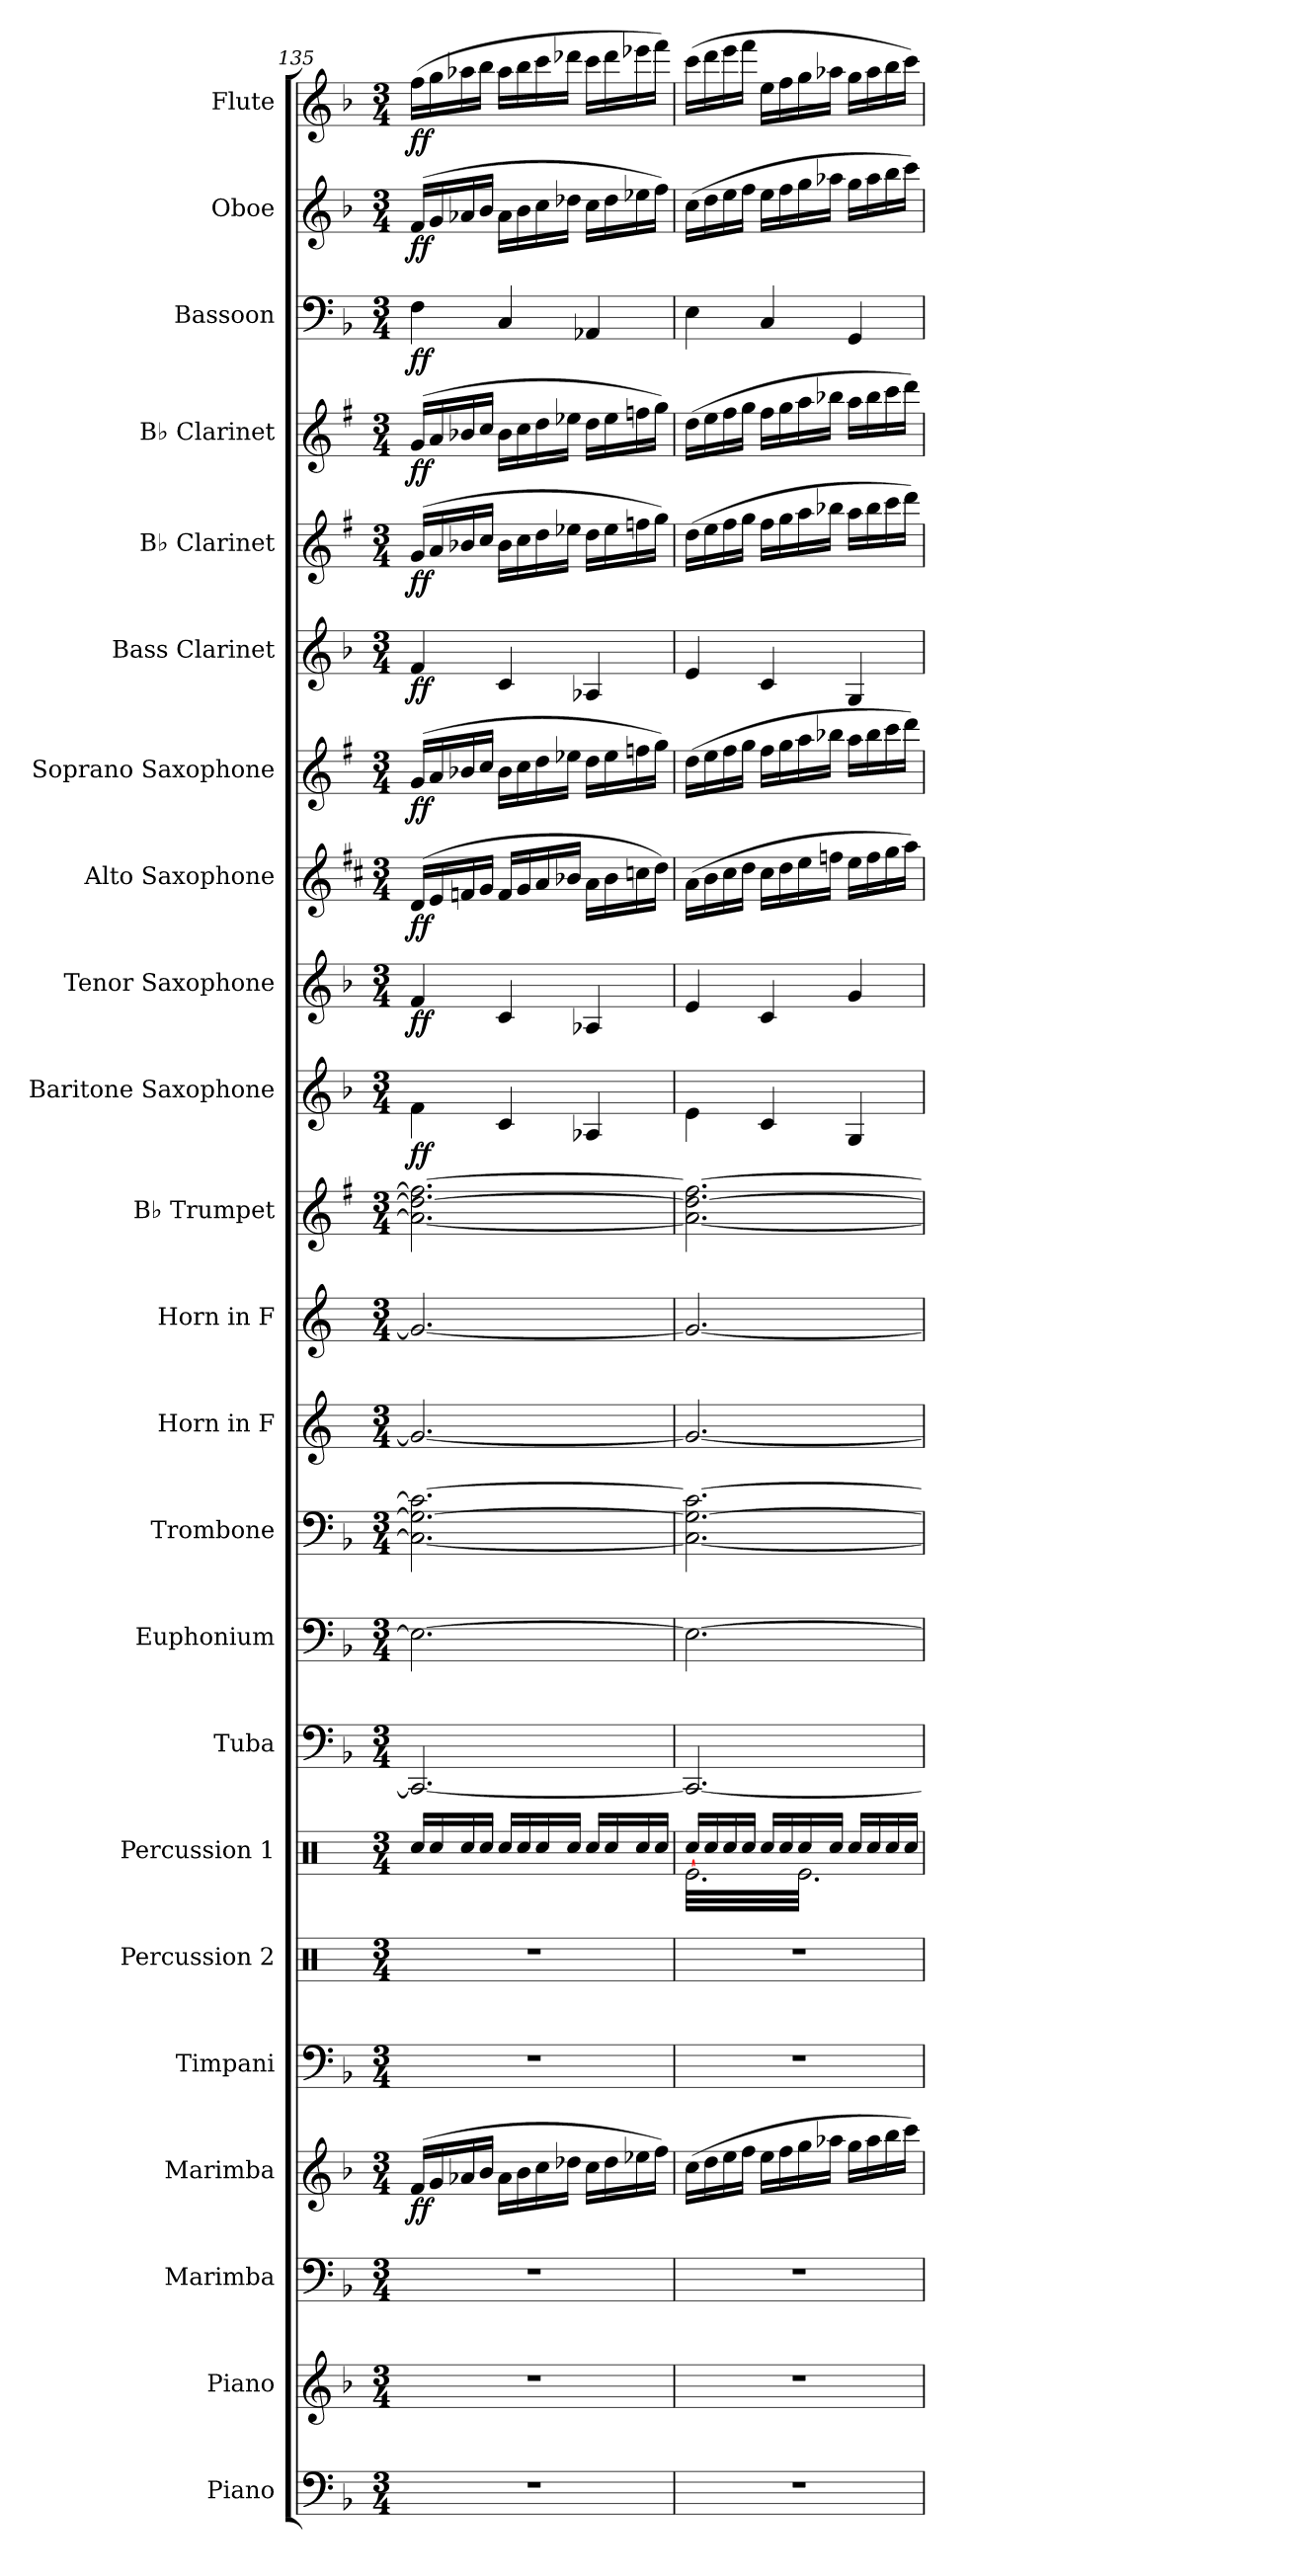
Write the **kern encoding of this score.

**kern	**kern	**kern	**kern	**dynam	**kern	**kern	**kern	**kern	**kern	**kern	**kern	**kern	**kern	**kern	**dynam	**kern	**dynam	**kern	**dynam	**kern	**dynam	**kern	**dynam	**kern	**dynam	**kern	**dynam	**kern	**dynam	**kern	**dynam	**kern	**dynam
*part23	*part22	*part21	*part20	*part20	*part19	*part18	*part17	*part16	*part15	*part14	*part13	*part12	*part11	*part10	*part10	*part9	*part9	*part8	*part8	*part7	*part7	*part6	*part6	*part5	*part5	*part4	*part4	*part3	*part3	*part2	*part2	*part1	*part1
*staff23	*staff22	*staff21	*staff20	*staff20	*staff19	*staff18	*staff17	*staff16	*staff15	*staff14	*staff13	*staff12	*staff11	*staff10	*staff10	*staff9	*staff9	*staff8	*staff8	*staff7	*staff7	*staff6	*staff6	*staff5	*staff5	*staff4	*staff4	*staff3	*staff3	*staff2	*staff2	*staff1	*staff1
*I"Piano	*I"Piano	*I"Marimba	*I"Marimba	*	*I"Timpani	*I"Percussion 2	*I"Percussion 1	*I"Tuba	*I"Euphonium	*I"Trombone	*I"Horn in F	*I"Horn in F	*I"B♭ Trumpet	*I"Baritone Saxophone	*	*I"Tenor Saxophone	*	*I"Alto Saxophone	*	*I"Soprano Saxophone	*	*I"Bass Clarinet	*	*I"B♭ Clarinet	*	*I"B♭ Clarinet	*	*I"Bassoon	*	*I"Oboe	*	*I"Flute	*
*I'Pno.	*I'Pno.	*I'Mrm.	*I'Mrm.	*	*I'Timp.	*I'Pr. 2	*I'Pr. 1	*I'Tu.	*I'Eu.	*I'Trb.	*	*	*I'B♭ Tpt.	*I'Bar. Sax.	*	*I'T. Sax.	*	*I'A. Sax.	*	*I'S. Sax.	*	*I'B. Cl.	*	*I'B♭ Cl.	*	*I'B♭ Cl.	*	*I'Bsn.	*	*I'Ob.	*	*I'Fl.	*
*clefF4	*clefG2	*clefF4	*clefG2	*	*clefF4	*clefX	*clefX	*clefF4	*clefF4	*clefF4	*clefG2	*clefG2	*clefG2	*clefG2	*	*clefG2	*	*clefG2	*	*clefG2	*	*clefG2	*	*clefG2	*	*clefG2	*	*clefF4	*	*clefG2	*	*clefG2	*
*	*	*	*	*	*	*	*	*	*	*	*ITrd4c7	*ITrd4c7	*ITrd1c2	*ITrd12c21	*	*ITrd8c14	*	*ITrd5c9	*	*ITrd1c2	*	*ITrd8c14	*	*ITrd1c2	*	*ITrd1c2	*	*	*	*	*	*	*
*k[b-]	*k[b-]	*k[b-]	*k[b-]	*	*k[b-]	*k[]	*k[]	*k[b-]	*k[b-]	*k[b-]	*k[b-]	*k[b-]	*k[b-]	*k[b-]	*	*k[b-]	*	*k[b-]	*	*k[b-]	*	*k[b-]	*	*k[b-]	*	*k[b-]	*	*k[b-]	*	*k[b-]	*	*k[b-]	*
*M3/4	*M3/4	*M3/4	*M3/4	*	*M3/4	*M3/4	*M3/4	*M3/4	*M3/4	*M3/4	*M3/4	*M3/4	*M3/4	*M3/4	*	*M3/4	*	*M3/4	*	*M3/4	*	*M3/4	*	*M3/4	*	*M3/4	*	*M3/4	*	*M3/4	*	*M3/4	*
=135	=135	=135	=135	=135	=135	=135	=135	=135	=135	=135	=135	=135	=135	=135	=135	=135	=135	=135	=135	=135	=135	=135	=135	=135	=135	=135	=135	=135	=135	=135	=135	=135	=135
!	!	!	!	!LO:DY:b	!	!	!	!	!	!	!	!	!	!	!LO:DY:b	!	!LO:DY:b	!	!LO:DY:b	!	!LO:DY:b	!	!LO:DY:b	!	!LO:DY:b	!	!LO:DY:b	!	!LO:DY:b	!	!LO:DY:b	!	!LO:DY:b
2.r	2.r	2.r	(16f/LL	ff	2.r	2.r	16Rcc/LL	2.CC/_	2.E\_	2.C\_ 2.G\_ 2.c\_	2.c/_	2.c/_	2.g\_ 2.cc\_ 2.ee\_	4F\	ff	4F/	ff	(16F/LL	ff	(16f/LL	ff	4F/	ff	(16f/LL	ff	(16f/LL	ff	4F\	ff	(16f/LL	ff	(16ff\LL	ff
.	.	.	16g/	.	.	.	16Rcc/	.	.	.	.	.	.	.	.	.	.	16G/	.	16g/	.	.	.	16g/	.	16g/	.	.	.	16g/	.	16gg\	.
.	.	.	16a-X/	.	.	.	16Rcc/	.	.	.	.	.	.	.	.	.	.	16A-X/	.	16a-X/	.	.	.	16a-X/	.	16a-X/	.	.	.	16a-X/	.	16aa-X\	.
.	.	.	16b-/JJ	.	.	.	16Rcc/JJ	.	.	.	.	.	.	.	.	.	.	16B-/JJ	.	16b-/JJ	.	.	.	16b-/JJ	.	16b-/JJ	.	.	.	16b-/JJ	.	16bb-\JJ	.
.	.	.	16a-\LL	.	.	.	16Rcc/LL	.	.	.	.	.	.	4C/	.	4C/	.	16A-/LL	.	16a-\LL	.	4C/	.	16a-\LL	.	16a-\LL	.	4C/	.	16a-\LL	.	16aa-\LL	.
.	.	.	16b-\	.	.	.	16Rcc/	.	.	.	.	.	.	.	.	.	.	16B-/	.	16b-\	.	.	.	16b-\	.	16b-\	.	.	.	16b-\	.	16bb-\	.
.	.	.	16cc\	.	.	.	16Rcc/	.	.	.	.	.	.	.	.	.	.	16c/	.	16cc\	.	.	.	16cc\	.	16cc\	.	.	.	16cc\	.	16ccc\	.
.	.	.	16dd-X\JJ	.	.	.	16Rcc/JJ	.	.	.	.	.	.	.	.	.	.	16d-X/JJ	.	16dd-X\JJ	.	.	.	16dd-X\JJ	.	16dd-X\JJ	.	.	.	16dd-X\JJ	.	16ddd-X\JJ	.
.	.	.	16cc\LL	.	.	.	16Rcc/LL	.	.	.	.	.	.	4AA-X/	.	4AA-X/	.	16c\LL	.	16cc\LL	.	4AA-X/	.	16cc\LL	.	16cc\LL	.	4AA-X/	.	16cc\LL	.	16ccc\LL	.
.	.	.	16dd-\	.	.	.	16Rcc/	.	.	.	.	.	.	.	.	.	.	16d-\	.	16dd-\	.	.	.	16dd-\	.	16dd-\	.	.	.	16dd-\	.	16ddd-\	.
.	.	.	16ee-X\	.	.	.	16Rcc/	.	.	.	.	.	.	.	.	.	.	16e-X\	.	16ee-X\	.	.	.	16ee-X\	.	16ee-X\	.	.	.	16ee-X\	.	16eee-X\	.
.	.	.	16ff\JJ)	.	.	.	16Rcc/JJ	.	.	.	.	.	.	.	.	.	.	16f\JJ)	.	16ff\JJ)	.	.	.	16ff\JJ)	.	16ff\JJ)	.	.	.	16ff\JJ)	.	16fff\JJ)	.
=136	=136	=136	=136	=136	=136	=136	=136	=136	=136	=136	=136	=136	=136	=136	=136	=136	=136	=136	=136	=136	=136	=136	=136	=136	=136	=136	=136	=136	=136	=136	=136	=136	=136
*	*	*	*	*	*	*	*^	*	*	*	*	*	*	*	*	*	*	*	*	*	*	*	*	*	*	*	*	*	*	*	*	*	*
*	*	*	*	*	*	*	*tremolo	*	*	*	*	*	*	*	*	*	*	*	*	*	*	*	*	*	*	*	*	*	*	*	*	*	*	*
2.r	2.r	2.r	(16cc\LL	.	2.r	2.r	[32Re\LLL	16Rcc/LL	2.CC/_	2.E\_	2.C\_ 2.G\_ 2.c\_	2.c/_	2.c/_	2.g\_ 2.cc\_ 2.ee\_	4E\	.	4E/	.	(16c\LL	.	(16cc\LL	.	4E/	.	(16cc\LL	.	(16cc\LL	.	4E\	.	(16cc\LL	.	(16ccc\LL	.
.	.	.	.	.	.	.	32Re\	.	.	.	.	.	.	.	.	.	.	.	.	.	.	.	.	.	.	.	.	.	.	.	.	.	.	.
.	.	.	16dd\	.	.	.	32Re\	16Rcc/	.	.	.	.	.	.	.	.	.	.	16d\	.	16dd\	.	.	.	16dd\	.	16dd\	.	.	.	16dd\	.	16ddd\	.
.	.	.	.	.	.	.	32Re\	.	.	.	.	.	.	.	.	.	.	.	.	.	.	.	.	.	.	.	.	.	.	.	.	.	.	.
.	.	.	16ee\	.	.	.	32Re\	16Rcc/	.	.	.	.	.	.	.	.	.	.	16e\	.	16ee\	.	.	.	16ee\	.	16ee\	.	.	.	16ee\	.	16eee\	.
.	.	.	.	.	.	.	32Re\	.	.	.	.	.	.	.	.	.	.	.	.	.	.	.	.	.	.	.	.	.	.	.	.	.	.	.
.	.	.	16ff\JJ	.	.	.	32Re\	16Rcc/JJ	.	.	.	.	.	.	.	.	.	.	16f\JJ	.	16ff\JJ	.	.	.	16ff\JJ	.	16ff\JJ	.	.	.	16ff\JJ	.	16fff\JJ	.
.	.	.	.	.	.	.	32Re\	.	.	.	.	.	.	.	.	.	.	.	.	.	.	.	.	.	.	.	.	.	.	.	.	.	.	.
.	.	.	16ee\LL	.	.	.	32Re\	16Rcc/LL	.	.	.	.	.	.	4C/	.	4C/	.	16e\LL	.	16ee\LL	.	4C/	.	16ee\LL	.	16ee\LL	.	4C/	.	16ee\LL	.	16ee\LL	.
.	.	.	.	.	.	.	32Re\	.	.	.	.	.	.	.	.	.	.	.	.	.	.	.	.	.	.	.	.	.	.	.	.	.	.	.
.	.	.	16ff\	.	.	.	32Re\	16Rcc/	.	.	.	.	.	.	.	.	.	.	16f\	.	16ff\	.	.	.	16ff\	.	16ff\	.	.	.	16ff\	.	16ff\	.
.	.	.	.	.	.	.	32Re\	.	.	.	.	.	.	.	.	.	.	.	.	.	.	.	.	.	.	.	.	.	.	.	.	.	.	.
.	.	.	16gg\	.	.	.	32Re\	16Rcc/	.	.	.	.	.	.	.	.	.	.	16g\	.	16gg\	.	.	.	16gg\	.	16gg\	.	.	.	16gg\	.	16gg\	.
.	.	.	.	.	.	.	32Re\	.	.	.	.	.	.	.	.	.	.	.	.	.	.	.	.	.	.	.	.	.	.	.	.	.	.	.
.	.	.	16aa-X\JJ	.	.	.	32Re\	16Rcc/JJ	.	.	.	.	.	.	.	.	.	.	16a-X\JJ	.	16aa-X\JJ	.	.	.	16aa-X\JJ	.	16aa-X\JJ	.	.	.	16aa-X\JJ	.	16aa-X\JJ	.
.	.	.	.	.	.	.	32Re\	.	.	.	.	.	.	.	.	.	.	.	.	.	.	.	.	.	.	.	.	.	.	.	.	.	.	.
.	.	.	16gg\LL	.	.	.	32Re\	16Rcc/LL	.	.	.	.	.	.	4GG/	.	4G/	.	16g\LL	.	16gg\LL	.	4GG/	.	16gg\LL	.	16gg\LL	.	4GG/	.	16gg\LL	.	16gg\LL	.
.	.	.	.	.	.	.	32Re\	.	.	.	.	.	.	.	.	.	.	.	.	.	.	.	.	.	.	.	.	.	.	.	.	.	.	.
.	.	.	16aa-\	.	.	.	32Re\	16Rcc/	.	.	.	.	.	.	.	.	.	.	16a-\	.	16aa-\	.	.	.	16aa-\	.	16aa-\	.	.	.	16aa-\	.	16aa-\	.
.	.	.	.	.	.	.	32Re\	.	.	.	.	.	.	.	.	.	.	.	.	.	.	.	.	.	.	.	.	.	.	.	.	.	.	.
.	.	.	16bb-\	.	.	.	32Re\	16Rcc/	.	.	.	.	.	.	.	.	.	.	16b-\	.	16bb-\	.	.	.	16bb-\	.	16bb-\	.	.	.	16bb-\	.	16bb-\	.
.	.	.	.	.	.	.	32Re\	.	.	.	.	.	.	.	.	.	.	.	.	.	.	.	.	.	.	.	.	.	.	.	.	.	.	.
.	.	.	16ccc\JJ)	.	.	.	32Re\	16Rcc/JJ	.	.	.	.	.	.	.	.	.	.	16cc\JJ)	.	16ccc\JJ)	.	.	.	16ccc\JJ)	.	16ccc\JJ)	.	.	.	16ccc\JJ)	.	16ccc\JJ)	.
.	.	.	.	.	.	.	32Re\JJJ	.	.	.	.	.	.	.	.	.	.	.	.	.	.	.	.	.	.	.	.	.	.	.	.	.	.	.
*	*	*	*	*	*	*	*Xtremolo	*	*	*	*	*	*	*	*	*	*	*	*	*	*	*	*	*	*	*	*	*	*	*	*	*	*	*
*	*	*	*	*	*	*	*v	*v	*	*	*	*	*	*	*	*	*	*	*	*	*	*	*	*	*	*	*	*	*	*	*	*	*	*
=	=	=	=	=	=	=	=	=	=	=	=	=	=	=	=	=	=	=	=	=	=	=	=	=	=	=	=	=	=	=	=	=	=
*-	*-	*-	*-	*-	*-	*-	*-	*-	*-	*-	*-	*-	*-	*-	*-	*-	*-	*-	*-	*-	*-	*-	*-	*-	*-	*-	*-	*-	*-	*-	*-	*-	*-
